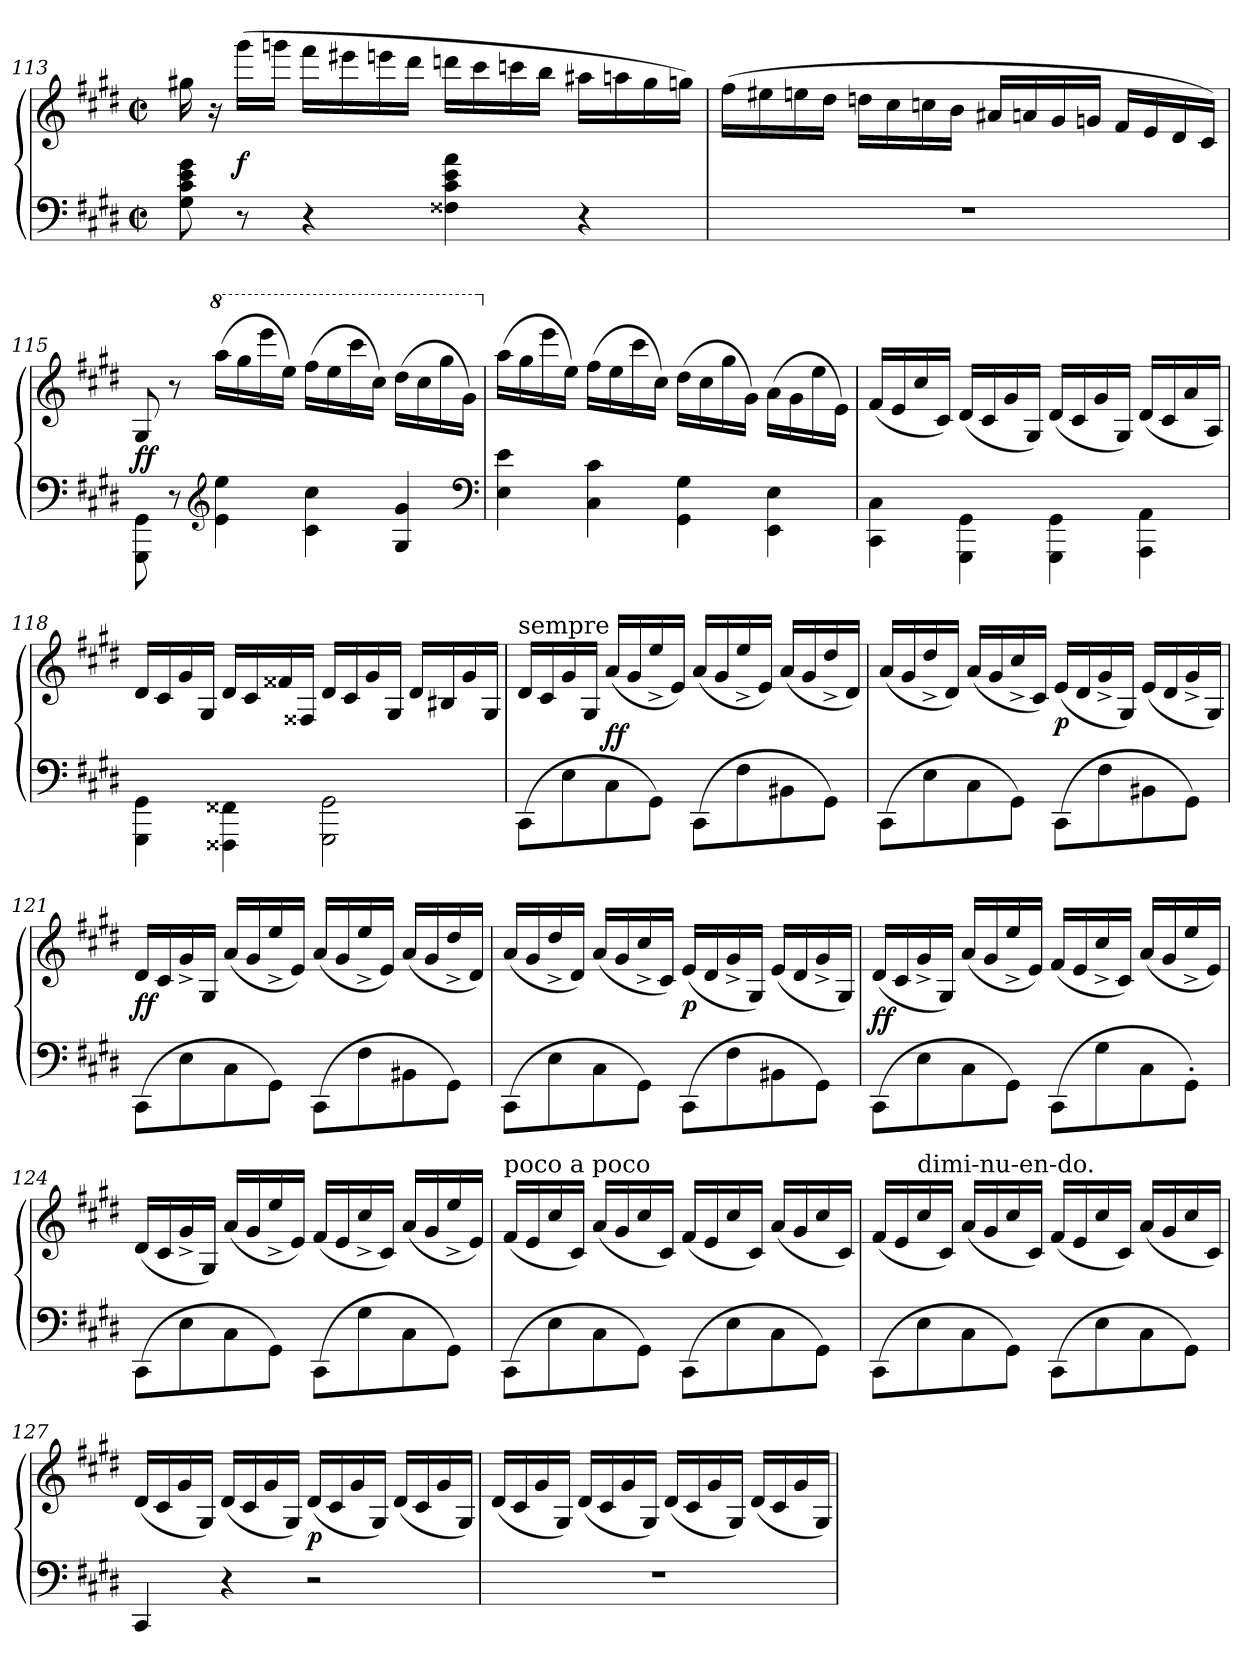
**kern	**kern	**dynam
*part1	*part1	*part1
*staff2	*staff1	*staff1/2
*clefF4	*clefG2	*
*k[f#c#g#d#]	*k[f#c#g#d#]	*
*M2/2	*M2/2	*
*met(c|)	*met(c|)	*
=113	=113	=113
8g#\ 8e\ 8c#\ 8G#\	16gg#X\	.
.	16r	.
8r	(>16ggg#\LL	f
.	16gggnJJ	.
4r	16fff#\LL	.
.	16eee#X	.
.	16eeen	.
.	16ddd#JJ	.
4a\ 4e\ 4c#\ 4F##X\	16dddn\LL	.
.	16ccc#	.
.	16cccn	.
.	16bbJJ	.
4r	16aa#X\LL	.
.	16aan	.
.	16gg#	.
.	16ggnJJ)	.
=114	=114	=114
1r	(>16ff#\LL	.
.	16ee#X	.
.	16een	.
.	16dd#JJ	.
.	16ddn\LL	.
.	16cc#	.
.	16ccn	.
.	16bJJ	.
.	16a#X/LL	.
.	16an	.
.	16g#	.
.	16gnJJ	.
.	16f#LL	.
.	16e	.
.	16d#	.
.	16c#JJ)	.
=115	=115	=115
8GG#\ 8GGG#\	8G#/	ff
8r	8r	.
*clefG2	*	*
*	*8va	*
4ee\ 4e\	(>16aaa\LL	.
.	16ggg#	.
.	16eeee	.
.	16eeeJJ)	.
4cc#\ 4c#\	(>16fff#\LL	.
.	16eee	.
.	16cccc#	.
.	16ccc#JJ)	.
4g#/ 4G#/	(>16ddd#\LL	.
.	16ccc#	.
.	16ggg#	.
.	16gg#JJ)	.
*clefF4	*	*
=116	=116	=116
*	*X8va	*
4e\ 4E\	(>16aa\LL	.
.	16gg#	.
.	16eee	.
.	16eeJJ)	.
4c#\ 4C#\	(>16ff#\LL	.
.	16ee	.
.	16ccc#	.
.	16cc#JJ)	.
4G#\ 4GG#\	(>16dd#\LL	.
.	16cc#	.
.	16gg#	.
.	16g#JJ)	.
4E\ 4EE\	(>16a\LL	.
.	16g#	.
.	16ee	.
.	16eJJ)	.
=117	=117	=117
4C#\ 4CC#\	(<16f#/LL	.
.	16e	.
.	16cc#	.
.	16c#JJ)	.
4GG#\ 4GGG#\	(<16d#/LL	.
.	16c#	.
.	16g#	.
.	16G#/JJ)	.
4GG#\ 4GGG#\	(<16d#/LL	.
.	16c#	.
.	16g#	.
.	16G#/JJ)	.
4AA\ 4AAA\	(<16d#/LL	.
.	16c#	.
.	16a	.
.	16A/JJ)	.
=118	=118	=118
4GG#\ 4GGG#\	16d#LL	.
.	16c#	.
.	16g#	.
.	16G#/JJ	.
4FF##X\ 4FFF##X\	16d#LL	.
.	16c#	.
.	16f##X	.
.	16F##XJJ	.
2GG#\ 2GGG#\	16d#LL	.
.	16c#	.
.	16g#	.
.	16G#/JJ	.
.	16d#LL	.
.	16B#X	.
.	16g#	.
.	16G#/JJ	.
=119	=119	=119
!	!LO:TX:a:t=sempre	!
(>8CC#\L	16d#/LL	.
.	16c#	.
8E	16g#	.
.	16G#JJ	.
8C#	(<16a/LL	ff
.	16g#	.
8GG#J)	16ee^>	.
.	16eJJ)	.
(>8CC#\L	(<16a/LL	.
.	16g#	.
8F#	16ee^>	.
.	16eJJ)	.
8BB#X	(<16a/LL	.
.	16g#	.
8GG#J)	16dd#^>	.
.	16d#JJ)	.
=120	=120	=120
(>8CC#\L	(<16aLL	.
.	16g#	.
8E	16dd#^>	.
.	16d#JJ)	.
8C#	(<16aLL	.
.	16g#	.
8GG#J)	16cc#^>	.
.	16c#JJ)	.
(>8CC#\L	(<16eLL	p
.	16d#	.
8F#	16g#^>	.
.	16G#JJ)	.
8BB#X	(<16eLL	.
.	16d#	.
8GG#J)	16g#^>	.
.	16G#JJ)	.
=121	=121	=121
(>8CC#\L	16d#/LL	ff
.	16c#	.
8E	16g#^>	.
.	16G#JJ	.
8C#	(<16a/LL	.
.	16g#	.
8GG#J)	16ee^>	.
.	16eJJ)	.
(>8CC#\L	(<16a/LL	.
.	16g#	.
8F#	16ee^>	.
.	16eJJ)	.
8BB#X	(<16a/LL	.
.	16g#	.
8GG#J)	16dd#^>	.
.	16d#JJ)	.
=122	=122	=122
(>8CC#\L	(<16aLL	.
.	16g#	.
8E	16dd#^>	.
.	16d#JJ)	.
8C#	(<16aLL	.
.	16g#	.
8GG#J)	16cc#^>	.
.	16c#JJ)	.
(>8CC#\L	(<16eLL	p
.	16d#	.
8F#	16g#^>	.
.	16G#JJ)	.
8BB#X	(<16eLL	.
.	16d#	.
8GG#J)	16g#^>	.
.	16G#JJ)	.
=123	=123	=123
(>8CC#\L	(<16d#/LL	ff
.	16c#	.
8E	16g#^>	.
.	16G#JJ)	.
8C#	(<16a/LL	.
.	16g#	.
8GG#J)	16ee^>	.
.	16eJJ)	.
(>8CC#\L	(<16f#/LL	.
.	16e	.
8G#	16cc#^>	.
.	16c#JJ)	.
8C#	(<16a/LL	.
.	16g#	.
8GG#'>J)	16ee^>	.
.	16eJJ)	.
=124	=124	=124
(>8CC#\L	(<16d#/LL	.
.	16c#	.
8E	16g#^>	.
.	16G#JJ)	.
8C#	(<16a/LL	.
.	16g#	.
8GG#J)	16ee^>	.
.	16eJJ)	.
(>8CC#\L	(<16f#/LL	.
.	16e	.
8G#	16cc#^>	.
.	16c#JJ)	.
8C#	(<16a/LL	.
.	16g#	.
8GG#J)	16ee^>	.
.	16eJJ)	.
=125	=125	=125
!	!LO:TX:a:t=poco a poco	!
(>8CC#\L	(<16f#LL	.
.	16e	.
8E	16cc#	.
.	16c#JJ)	.
8C#	(<16aLL	.
.	16g#	.
8GG#J)	16cc#	.
.	16c#JJ)	.
(>8CC#\L	(<16f#LL	.
.	16e	.
8E	16cc#	.
.	16c#JJ)	.
8C#	(<16aLL	.
.	16g#	.
8GG#J)	16cc#	.
.	16c#JJ)	.
=126	=126	=126
(>8CC#\L	(<16f#LL	.
.	16e	.
!	!LO:TX:a:t=dimi-nu-en-do.	!
8E	16cc#	.
.	16c#JJ)	.
8C#	(<16aLL	.
.	16g#	.
8GG#J)	16cc#	.
.	16c#JJ)	.
(>8CC#\L	(<16f#LL	.
.	16e	.
8E	16cc#	.
.	16c#JJ)	.
8C#	(<16aLL	.
.	16g#	.
8GG#J)	16cc#	.
.	16c#JJ)	.
=127	=127	=127
4CC#	(<16d#LL	.
.	16c#	.
.	16g#	.
.	16G#JJ)	.
4r	(<16d#LL	.
.	16c#	.
.	16g#	.
.	16G#JJ)	.
2r	(<16d#LL	p
.	16c#	.
.	16g#	.
.	16G#JJ)	.
.	(<16d#LL	.
.	16c#	.
.	16g#	.
.	16G#JJ)	.
=128	=128	=128
1rF	(16d#LL	.
.	16c#	.
.	16g#	.
.	16G#JJ)	.
.	(16d#LL	.
.	16c#	.
.	16g#	.
.	16G#JJ)	.
.	(16d#LL	.
.	16c#	.
.	16g#	.
.	16G#JJ)	.
.	(16d#LL	.
.	16c#	.
.	16g#	.
.	16G#JJ)	.
=	=	=
*-	*-	*-
